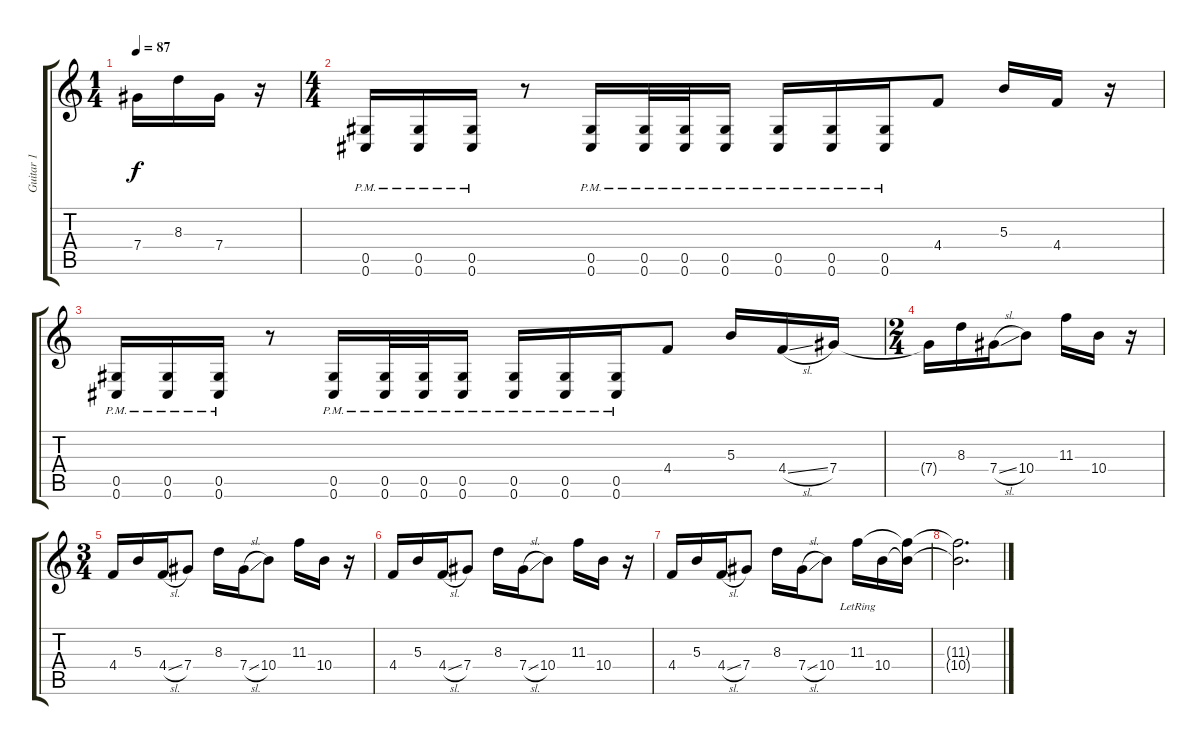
\track ("Guitar 1" "Guitar 1") {instrument overdrivenguitar}
\staff {score tabs}
\tuning (Eb4 Bb3 Gb3 Db3 Ab2 Db2) {hide}
\ts (1 4)
\tempo 87
\clef g2
\ks c
7.4{t}.16{dy f} 8.3.16 7.4.16 r.16 |
\ts (4 4)
(0.5{pm} 0.6{pm}).16{balance 8} (0.5{pm} 0.6{pm}).16 (0.5{pm} 0.6{pm}).16 r.8 (0.5{pm} 0.6{pm}).16 (0.5{pm} 0.6{pm}).32 (0.5{pm} 0.6{pm}).32 (0.5{pm} 0.6{pm}).16 (0.5{pm} 0.6{pm}).16 (0.5{pm} 0.6{pm}).16 (0.5{pm} 0.6{pm}).16 4.4.8{balance 16} 5.3.16 4.4.16 r.16 |
(0.5{pm} 0.6{pm}).16{balance 8} (0.5{pm} 0.6{pm}).16 (0.5{pm} 0.6{pm}).16 r.8 (0.5{pm} 0.6{pm}).16 (0.5{pm} 0.6{pm}).32 (0.5{pm} 0.6{pm}).32 (0.5{pm} 0.6{pm}).16 (0.5{pm} 0.6{pm}).16 (0.5{pm} 0.6{pm}).16 (0.5{pm} 0.6{pm}).16 4.4.8{balance 16} 5.3.16 4.4{sl}.16 7.4.16 |
\ts (2 4)
7.4{t}.16 8.3.16 7.4{sl}.16 10.4.8 11.3.16 10.4.16 r.16 |
\ts (3 4)
4.4.16 5.3.16 4.4{sl}.16 7.4.8 8.3.16 7.4{sl}.16 10.4.8 11.3.16 10.4.16 r.16 |
4.4.16 5.3.16 4.4{sl}.16 7.4.8 8.3.16 7.4{sl}.16 10.4.8 11.3.16 10.4.16 r.16 |
4.4.16 5.3.16 4.4{sl}.16 7.4.8 8.3.16 7.4{sl}.16 10.4.8 11.3{lr}.16 10.4{lr}.16 (11.3{t} 10.4{t}).16 |
(11.3{t} 10.4{t}).2{d}
